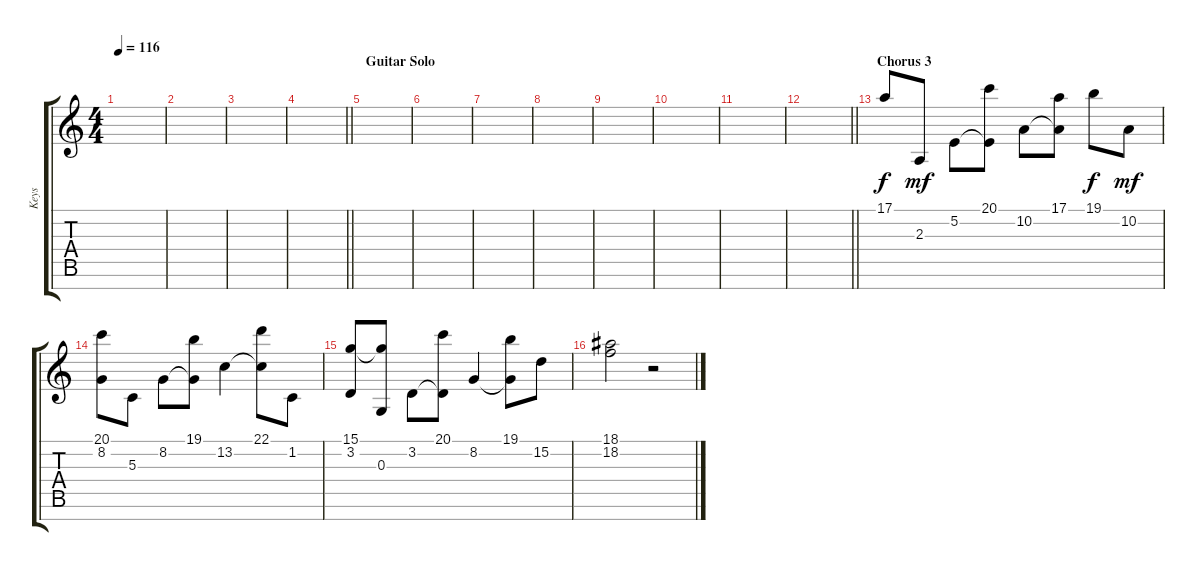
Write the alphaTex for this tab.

\track ("Keys" "Keys") {instrument acousticgrandpiano}
\staff {score tabs}
\tuning (E4 B3 G3 D3 A2 E2 B1) {hide}
\ts (4 4)
\tempo 116
\clef g2
\ks c
|
|
|
\barLineRight lightlight
|
\section ("" "Guitar Solo")
|
|
|
|
|
|
|
\barLineRight lightlight
|
\section ("" "Chorus 3")
17.1.8{instrument acousticgrandpiano} 2.3.8{dy mf} 5.2.8 (20.1 5.2{t}).8 10.2.8 (17.1 10.2{t}).8 19.1.8{dy f} 10.2.8{dy mf} |
(20.1 8.2).8 5.3.8 8.2.8 (19.1 8.2{t}).8 13.2.4 (22.1 13.2{t}).8 1.2.8 |
(15.1 3.2).8 (15.1{t} 0.3).8 3.2.8 (20.1 3.2{t}).8 8.2.4 (19.1 8.2{t}).8 15.2.8 |
(18.1 18.2).2 r.2
